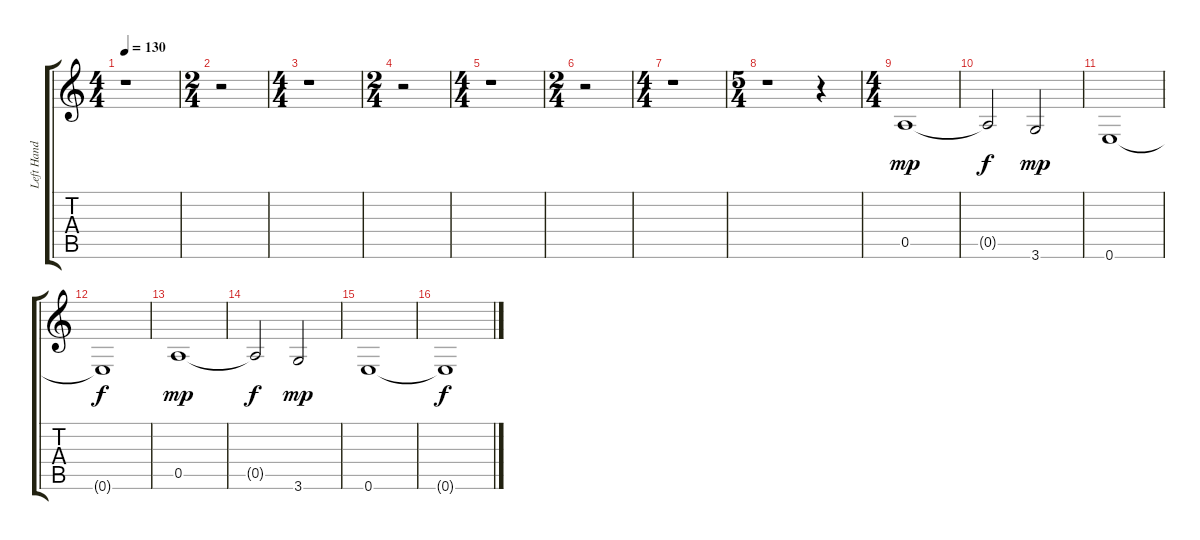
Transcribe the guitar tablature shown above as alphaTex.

\track ("Left Hand" "Left Hand") {instrument acousticguitarsteel}
\staff {score tabs}
\tuning (E4 B3 G3 D3 A2 E2) {hide}
\ts (4 4)
\tempo 130
\clef g2
\ks c
r.1{dy mp} |
\ts (2 4)
r.2 |
\ts (4 4)
r.1 |
\ts (2 4)
r.2 |
\ts (4 4)
r.1 |
\ts (2 4)
r.2 |
\ts (4 4)
r.1 |
\ts (5 4)
r.1 r.4 |
\ts (4 4)
0.5.1 |
0.5{t}.2{dy f} 3.6.2{dy mp} |
0.6.1 |
0.6{t}.1{dy f} |
0.5.1{dy mp} |
0.5{t}.2{dy f} 3.6.2{dy mp} |
0.6.1 |
0.6{t}.1{dy f}
